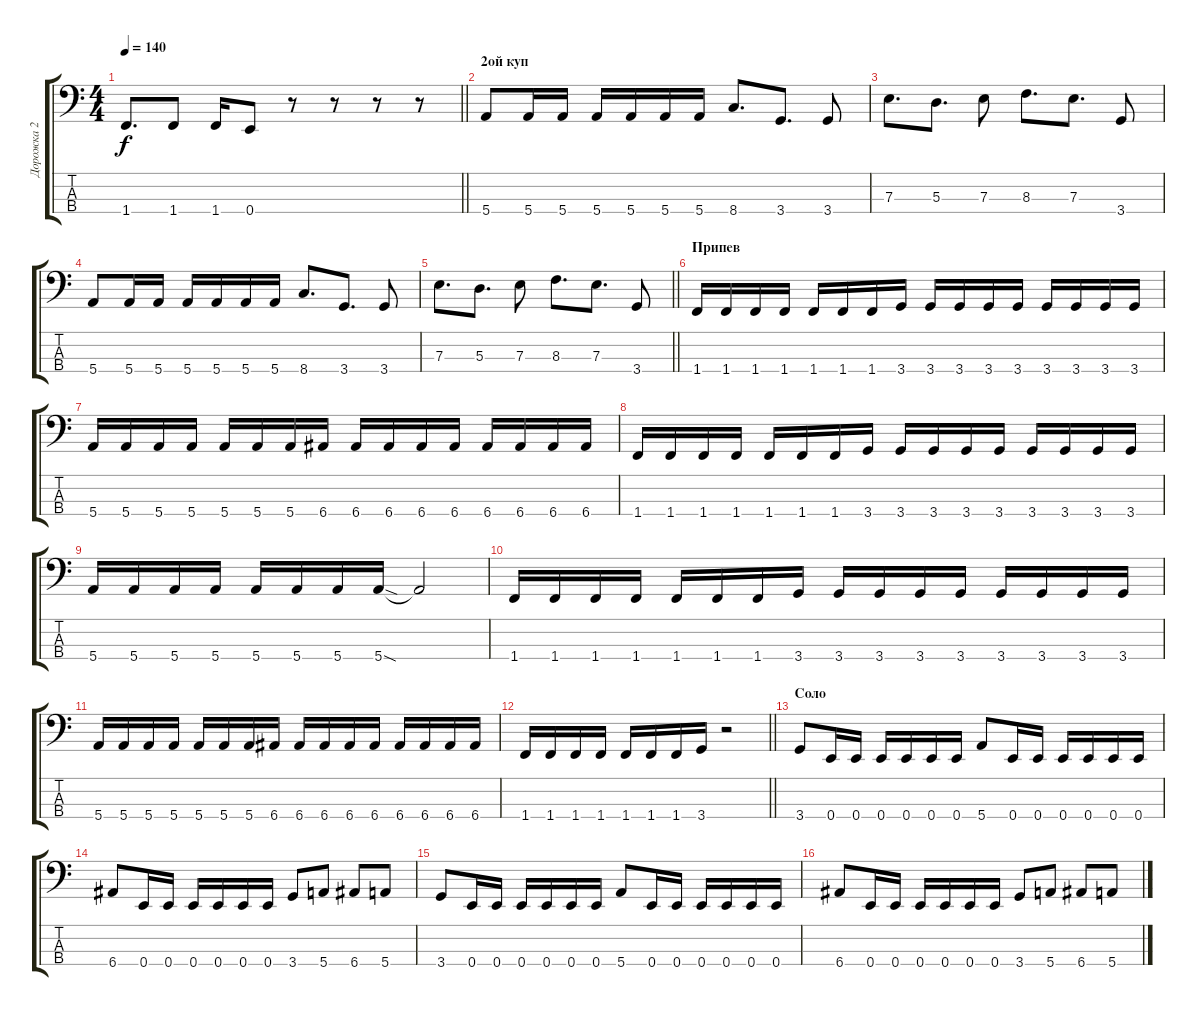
\track ("Дорожка 2" "Дорожка 2") {instrument electricbasspick}
\staff {score tabs}
\tuning (G2 D2 A1 E1) {hide}
\ts (4 4)
\tempo 140
\clef f4
\barLineRight lightlight
\ks c
1.4.8{d dy f} 1.4.8 1.4.16 0.4.8 r.8 r.8 r.8 r.8 |
\section ("" "2ой куп")
5.4.8 5.4.16 5.4.16 5.4.16 5.4.16 5.4.16 5.4.16 8.4.8{d} 3.4.8{d} 3.4.8 |
7.3.8{d} 5.3.8{d} 7.3.8 8.3.8{d} 7.3.8{d} 3.4.8 |
5.4.8 5.4.16 5.4.16 5.4.16 5.4.16 5.4.16 5.4.16 8.4.8{d} 3.4.8{d} 3.4.8 |
\barLineRight lightlight
7.3.8{d} 5.3.8{d} 7.3.8 8.3.8{d} 7.3.8{d} 3.4.8 |
\section ("" "Припев")
1.4.16 1.4.16 1.4.16 1.4.16 1.4.16 1.4.16 1.4.16 3.4.16 3.4.16 3.4.16 3.4.16 3.4.16 3.4.16 3.4.16 3.4.16 3.4.16 |
5.4.16 5.4.16 5.4.16 5.4.16 5.4.16 5.4.16 5.4.16 6.4.16 6.4.16 6.4.16 6.4.16 6.4.16 6.4.16 6.4.16 6.4.16 6.4.16 |
1.4.16 1.4.16 1.4.16 1.4.16 1.4.16 1.4.16 1.4.16 3.4.16 3.4.16 3.4.16 3.4.16 3.4.16 3.4.16 3.4.16 3.4.16 3.4.16 |
5.4.16 5.4.16 5.4.16 5.4.16 5.4.16 5.4.16 5.4.16 5.4{sod}.16 5.4{t}.2 |
1.4.16 1.4.16 1.4.16 1.4.16 1.4.16 1.4.16 1.4.16 3.4.16 3.4.16 3.4.16 3.4.16 3.4.16 3.4.16 3.4.16 3.4.16 3.4.16 |
5.4.16 5.4.16 5.4.16 5.4.16 5.4.16 5.4.16 5.4.16 6.4.16 6.4.16 6.4.16 6.4.16 6.4.16 6.4.16 6.4.16 6.4.16 6.4.16 |
\barLineRight lightlight
1.4.16 1.4.16 1.4.16 1.4.16 1.4.16 1.4.16 1.4.16 3.4.16 r.2 |
\section ("" "Соло")
3.4.8 0.4.16 0.4.16 0.4.16 0.4.16 0.4.16 0.4.16 5.4.8 0.4.16 0.4.16 0.4.16 0.4.16 0.4.16 0.4.16 |
6.4.8 0.4.16 0.4.16 0.4.16 0.4.16 0.4.16 0.4.16 3.4.8 5.4.8 6.4.8 5.4.8 |
3.4.8 0.4.16 0.4.16 0.4.16 0.4.16 0.4.16 0.4.16 5.4.8 0.4.16 0.4.16 0.4.16 0.4.16 0.4.16 0.4.16 |
6.4.8 0.4.16 0.4.16 0.4.16 0.4.16 0.4.16 0.4.16 3.4.8 5.4.8 6.4.8 5.4.8
